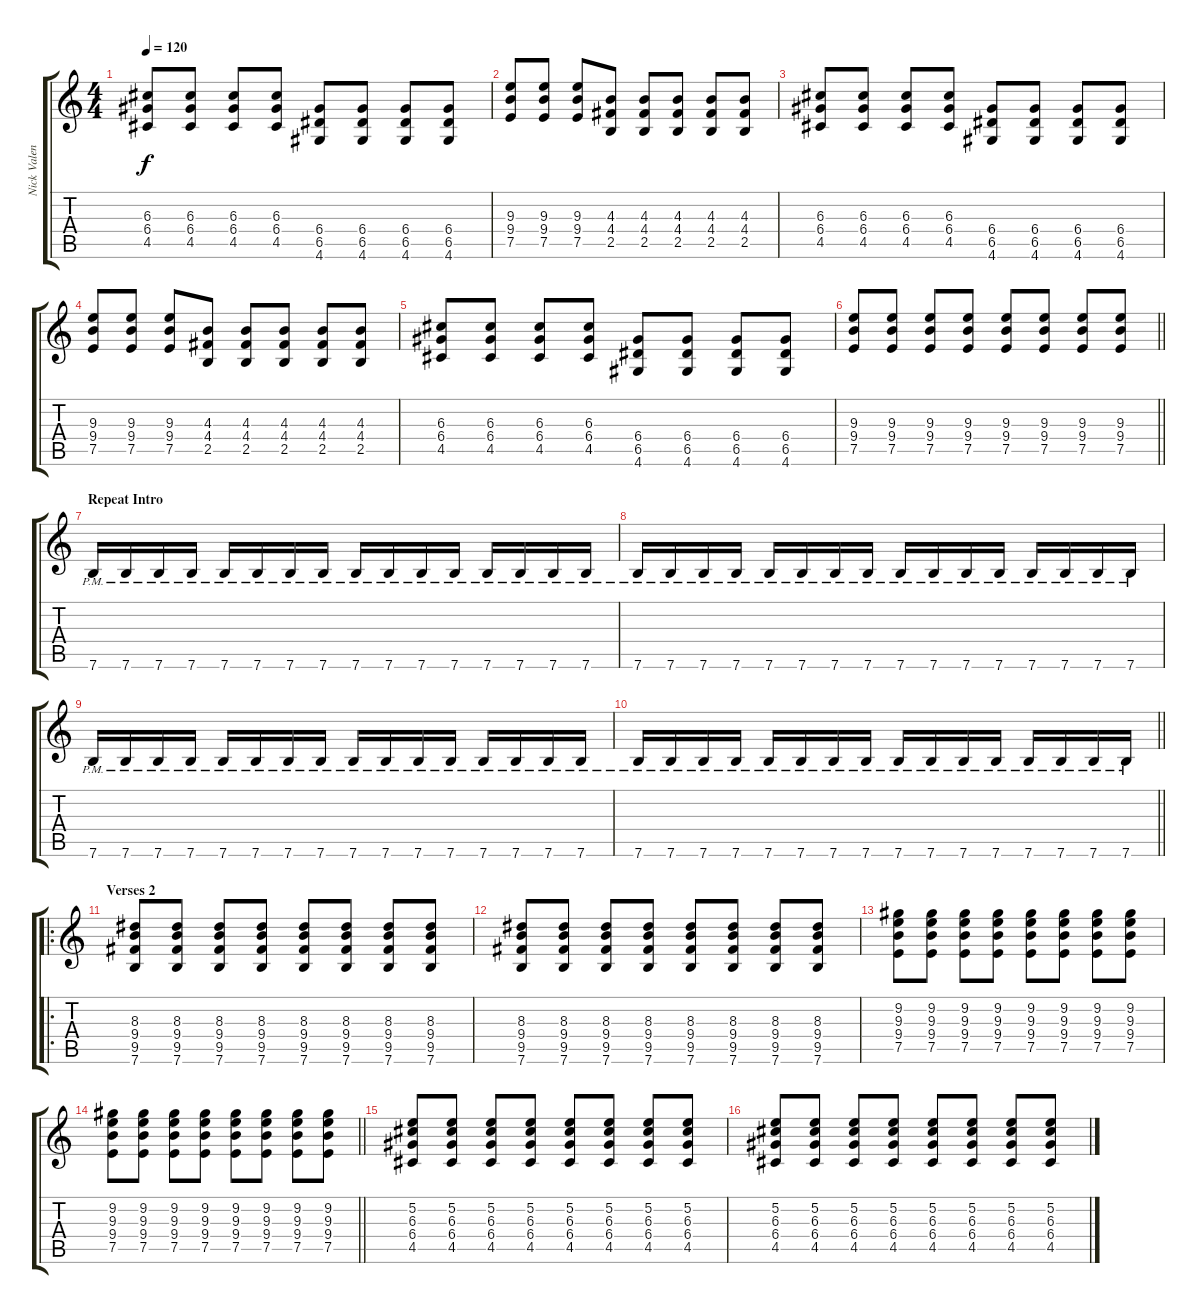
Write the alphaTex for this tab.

\track ("Nick Valensi - Lead Guiar" "Nick Valen") {instrument distortionguitar}
\staff {score tabs}
\tuning (E4 B3 G3 D3 A2 E2) {hide}
\ts (4 4)
\tempo 120
\clef g2
\ks c
(6.3 6.4 4.5).8{dy f} (6.3 6.4 4.5).8 (6.3 6.4 4.5).8 (6.3 6.4 4.5).8 (6.4 6.5 4.6).8 (6.4 6.5 4.6).8 (6.4 6.5 4.6).8 (6.4 6.5 4.6).8 |
(9.3 9.4 7.5).8 (9.3 9.4 7.5).8 (9.3 9.4 7.5).8 (4.3 4.4 2.5).8 (4.3 4.4 2.5).8 (4.3 4.4 2.5).8 (4.3 4.4 2.5).8 (4.3 4.4 2.5).8 |
(6.3 6.4 4.5).8 (6.3 6.4 4.5).8 (6.3 6.4 4.5).8 (6.3 6.4 4.5).8 (6.4 6.5 4.6).8 (6.4 6.5 4.6).8 (6.4 6.5 4.6).8 (6.4 6.5 4.6).8 |
(9.3 9.4 7.5).8 (9.3 9.4 7.5).8 (9.3 9.4 7.5).8 (4.3 4.4 2.5).8 (4.3 4.4 2.5).8 (4.3 4.4 2.5).8 (4.3 4.4 2.5).8 (4.3 4.4 2.5).8 |
(6.3 6.4 4.5).8 (6.3 6.4 4.5).8 (6.3 6.4 4.5).8 (6.3 6.4 4.5).8 (6.4 6.5 4.6).8 (6.4 6.5 4.6).8 (6.4 6.5 4.6).8 (6.4 6.5 4.6).8 |
\barLineRight lightlight
(9.3 9.4 7.5).8 (9.3 9.4 7.5).8 (9.3 9.4 7.5).8 (9.3 9.4 7.5).8 (9.3 9.4 7.5).8 (9.3 9.4 7.5).8 (9.3 9.4 7.5).8 (9.3 9.4 7.5).8 |
\section ("" "Repeat Intro")
7.6{pm}.16 7.6{pm}.16 7.6{pm}.16 7.6{pm}.16 7.6{pm}.16 7.6{pm}.16 7.6{pm}.16 7.6{pm}.16 7.6{pm}.16 7.6{pm}.16 7.6{pm}.16 7.6{pm}.16 7.6{pm}.16 7.6{pm}.16 7.6{pm}.16 7.6{pm}.16 |
7.6{pm}.16 7.6{pm}.16 7.6{pm}.16 7.6{pm}.16 7.6{pm}.16 7.6{pm}.16 7.6{pm}.16 7.6{pm}.16 7.6{pm}.16 7.6{pm}.16 7.6{pm}.16 7.6{pm}.16 7.6{pm}.16 7.6{pm}.16 7.6{pm}.16 7.6{pm}.16 |
7.6{pm}.16 7.6{pm}.16 7.6{pm}.16 7.6{pm}.16 7.6{pm}.16 7.6{pm}.16 7.6{pm}.16 7.6{pm}.16 7.6{pm}.16 7.6{pm}.16 7.6{pm}.16 7.6{pm}.16 7.6{pm}.16 7.6{pm}.16 7.6{pm}.16 7.6{pm}.16 |
\barLineRight lightlight
7.6{pm}.16 7.6{pm}.16 7.6{pm}.16 7.6{pm}.16 7.6{pm}.16 7.6{pm}.16 7.6{pm}.16 7.6{pm}.16 7.6{pm}.16 7.6{pm}.16 7.6{pm}.16 7.6{pm}.16 7.6{pm}.16 7.6{pm}.16 7.6{pm}.16 7.6{pm}.16 |
\ro
\section ("" "Verses 2")
(8.3 9.4 9.5 7.6).8 (8.3 9.4 9.5 7.6).8 (8.3 9.4 9.5 7.6).8 (8.3 9.4 9.5 7.6).8 (8.3 9.4 9.5 7.6).8 (8.3 9.4 9.5 7.6).8 (8.3 9.4 9.5 7.6).8 (8.3 9.4 9.5 7.6).8 |
(8.3 9.4 9.5 7.6).8 (8.3 9.4 9.5 7.6).8 (8.3 9.4 9.5 7.6).8 (8.3 9.4 9.5 7.6).8 (8.3 9.4 9.5 7.6).8 (8.3 9.4 9.5 7.6).8 (8.3 9.4 9.5 7.6).8 (8.3 9.4 9.5 7.6).8 |
(9.2 9.3 9.4 7.5).8 (9.2 9.3 9.4 7.5).8 (9.2 9.3 9.4 7.5).8 (9.2 9.3 9.4 7.5).8 (9.2 9.3 9.4 7.5).8 (9.2 9.3 9.4 7.5).8 (9.2 9.3 9.4 7.5).8 (9.2 9.3 9.4 7.5).8 |
\barLineRight lightlight
(9.2 9.3 9.4 7.5).8 (9.2 9.3 9.4 7.5).8 (9.2 9.3 9.4 7.5).8 (9.2 9.3 9.4 7.5).8 (9.2 9.3 9.4 7.5).8 (9.2 9.3 9.4 7.5).8 (9.2 9.3 9.4 7.5).8 (9.2 9.3 9.4 7.5).8 |
(5.2 6.3 6.4 4.5).8 (5.2 6.3 6.4 4.5).8 (5.2 6.3 6.4 4.5).8 (5.2 6.3 6.4 4.5).8 (5.2 6.3 6.4 4.5).8 (5.2 6.3 6.4 4.5).8 (5.2 6.3 6.4 4.5).8 (5.2 6.3 6.4 4.5).8 |
(5.2 6.3 6.4 4.5).8 (5.2 6.3 6.4 4.5).8 (5.2 6.3 6.4 4.5).8 (5.2 6.3 6.4 4.5).8 (5.2 6.3 6.4 4.5).8 (5.2 6.3 6.4 4.5).8 (5.2 6.3 6.4 4.5).8 (5.2 6.3 6.4 4.5).8
